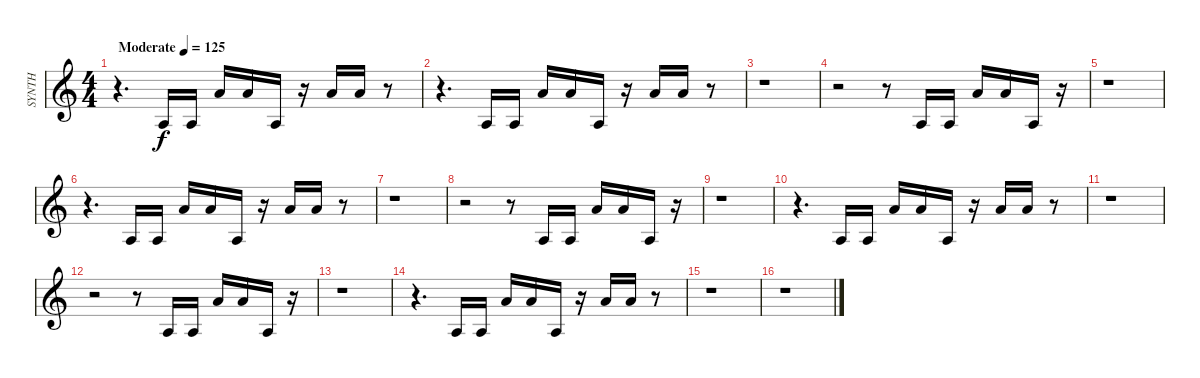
\track ("SYNTH" "SYNTH") {instrument clarinet}
\staff {score}
\tuning (E4 B3 G3 D3 A2 E2) {hide}
\ts (4 4)
\tempo (125 "Moderate")
\clef g2
\ks c
r.4{d dy f instrument clarinet} 2.3.16 2.3.16 5.1.16 5.1.16 2.3.16 r.16 5.1.16 5.1.16 r.8 |
r.4{d} 2.3.16 2.3.16 5.1.16 5.1.16 2.3.16 r.16 5.1.16 5.1.16 r.8 |
r.1 |
r.2 r.8 2.3.16 2.3.16 5.1.16 5.1.16 2.3.16 r.16 |
r.1 |
r.4{d} 2.3.16 2.3.16 5.1.16 5.1.16 2.3.16 r.16 5.1.16 5.1.16 r.8 |
r.1 |
r.2 r.8 2.3.16 2.3.16 5.1.16 5.1.16 2.3.16 r.16 |
r.1 |
r.4{d} 2.3.16 2.3.16 5.1.16 5.1.16 2.3.16 r.16 5.1.16 5.1.16 r.8 |
r.1 |
r.2 r.8 2.3.16 2.3.16 5.1.16 5.1.16 2.3.16 r.16 |
r.1 |
r.4{d} 2.3.16 2.3.16 5.1.16 5.1.16 2.3.16 r.16 5.1.16 5.1.16 r.8 |
r.1 |
r.1
